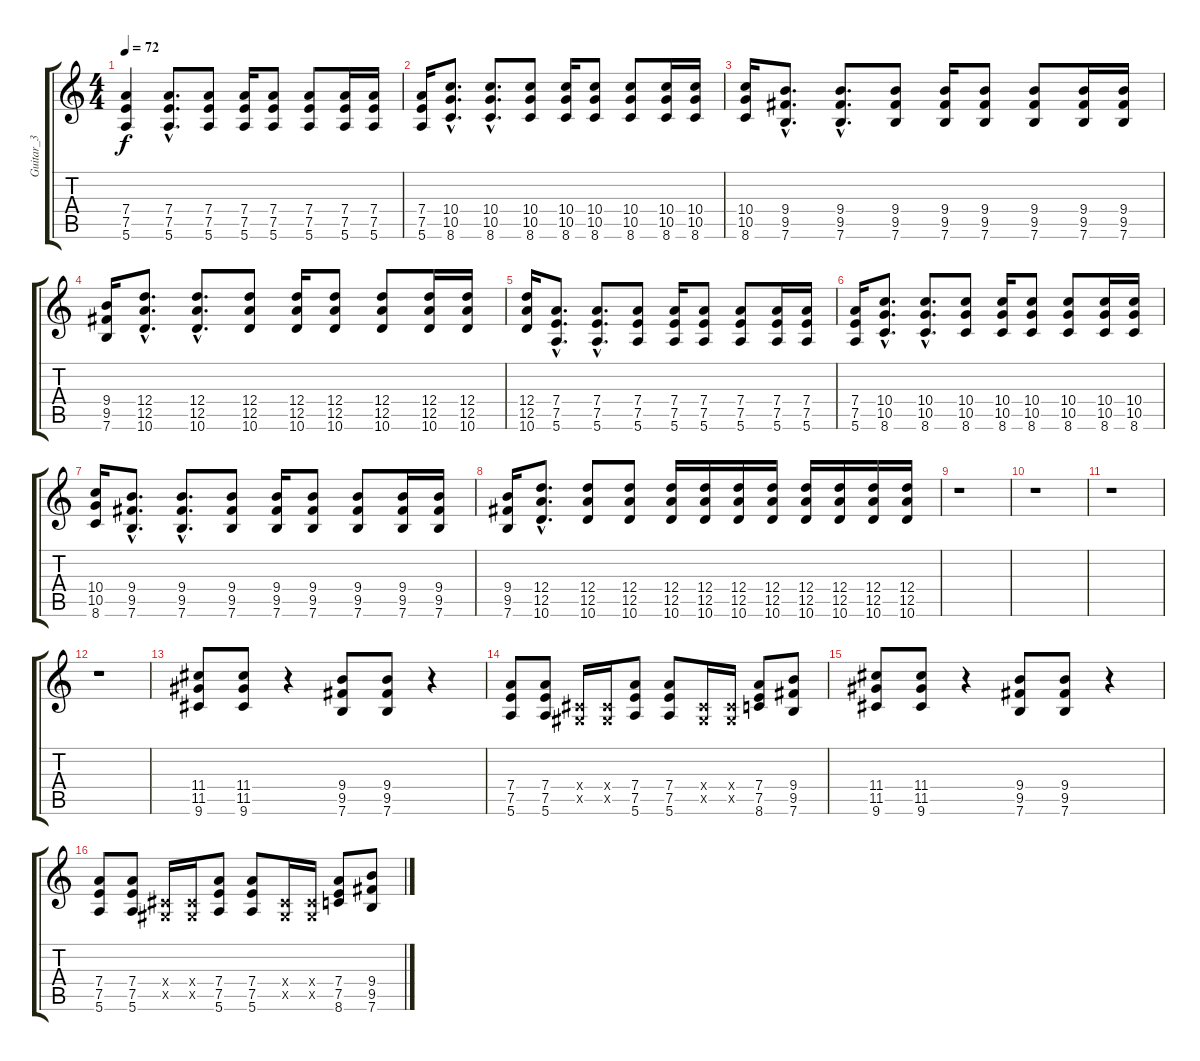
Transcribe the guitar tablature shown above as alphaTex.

\track ("Guitar_3" "Guitar_3") {instrument distortionguitar}
\staff {score tabs}
\tuning (E4 B3 G3 D3 A2 E2) {hide}
\ts (4 4)
\tempo 72
\clef g2
\ks c
(7.4 7.5 5.6).4{dy f} (7.4{hac} 7.5{hac} 5.6{hac}).8{d} (7.4 7.5 5.6).8 (7.4 7.5 5.6).16 (7.4 7.5 5.6).8 (7.4 7.5 5.6).8 (7.4 7.5 5.6).16 (7.4 7.5 5.6).16 |
(7.4 7.5 5.6).16 (10.4{hac} 10.5{hac} 8.6{hac}).8{d} (10.4{hac} 10.5{hac} 8.6{hac}).8{d} (10.4 10.5 8.6).8 (10.4 10.5 8.6).16 (10.4 10.5 8.6).8 (10.4 10.5 8.6).8 (10.4 10.5 8.6).16 (10.4 10.5 8.6).16 |
(10.4 10.5 8.6).16 (9.4{hac} 9.5{hac} 7.6{hac}).8{d} (9.4{hac} 9.5{hac} 7.6{hac}).8{d} (9.4 9.5 7.6).8 (9.4 9.5 7.6).16 (9.4 9.5 7.6).8 (9.4 9.5 7.6).8 (9.4 9.5 7.6).16 (9.4 9.5 7.6).16 |
(9.4 9.5 7.6).16 (12.4{hac} 12.5{hac} 10.6{hac}).8{d} (12.4{hac} 12.5{hac} 10.6{hac}).8{d} (12.4 12.5 10.6).8 (12.4 12.5 10.6).16 (12.4 12.5 10.6).8 (12.4 12.5 10.6).8 (12.4 12.5 10.6).16 (12.4 12.5 10.6).16 |
(12.4 12.5 10.6).16 (7.4{hac} 7.5{hac} 5.6{hac}).8{d} (7.4{hac} 7.5{hac} 5.6{hac}).8{d} (7.4 7.5 5.6).8 (7.4 7.5 5.6).16 (7.4 7.5 5.6).8 (7.4 7.5 5.6).8 (7.4 7.5 5.6).16 (7.4 7.5 5.6).16 |
(7.4 7.5 5.6).16 (10.4{hac} 10.5{hac} 8.6{hac}).8{d} (10.4{hac} 10.5{hac} 8.6{hac}).8{d} (10.4 10.5 8.6).8 (10.4 10.5 8.6).16 (10.4 10.5 8.6).8 (10.4 10.5 8.6).8 (10.4 10.5 8.6).16 (10.4 10.5 8.6).16 |
(10.4 10.5 8.6).16 (9.4{hac} 9.5{hac} 7.6{hac}).8{d} (9.4{hac} 9.5{hac} 7.6{hac}).8{d} (9.4 9.5 7.6).8 (9.4 9.5 7.6).16 (9.4 9.5 7.6).8 (9.4 9.5 7.6).8 (9.4 9.5 7.6).16 (9.4 9.5 7.6).16 |
(9.4 9.5 7.6).16 (12.4{hac} 12.5{hac} 10.6{hac}).8{d} (12.4 12.5 10.6).8 (12.4 12.5 10.6).8 (12.4 12.5 10.6).16 (12.4 12.5 10.6).16 (12.4 12.5 10.6).16 (12.4 12.5 10.6).16 (12.4 12.5 10.6).16 (12.4 12.5 10.6).16 (12.4 12.5 10.6).16 (12.4 12.5 10.6).16 |
r.1 |
r.1 |
r.1 |
r.1 |
(11.4 11.5 9.6).8 (11.4 11.5 9.6).8 r.4 (9.4 9.5 7.6).8 (9.4 9.5 7.6).8 r.4 |
(7.4 7.5 5.6).8 (7.4 7.5 5.6).8 (-1.4{x} -1.5{x}).16 (-1.4{x} -1.5{x}).16 (7.4 7.5 5.6).8 (7.4 7.5 5.6).8 (-1.4{x} -1.5{x}).16 (-1.4{x} -1.5{x}).16 (7.4 7.5 8.6).8 (9.4 9.5 7.6).8 |
(11.4 11.5 9.6).8 (11.4 11.5 9.6).8 r.4 (9.4 9.5 7.6).8 (9.4 9.5 7.6).8 r.4 |
(7.4 7.5 5.6).8 (7.4 7.5 5.6).8 (-1.4{x} -1.5{x}).16 (-1.4{x} -1.5{x}).16 (7.4 7.5 5.6).8 (7.4 7.5 5.6).8 (-1.4{x} -1.5{x}).16 (-1.4{x} -1.5{x}).16 (7.4 7.5 8.6).8 (9.4 9.5 7.6).8
